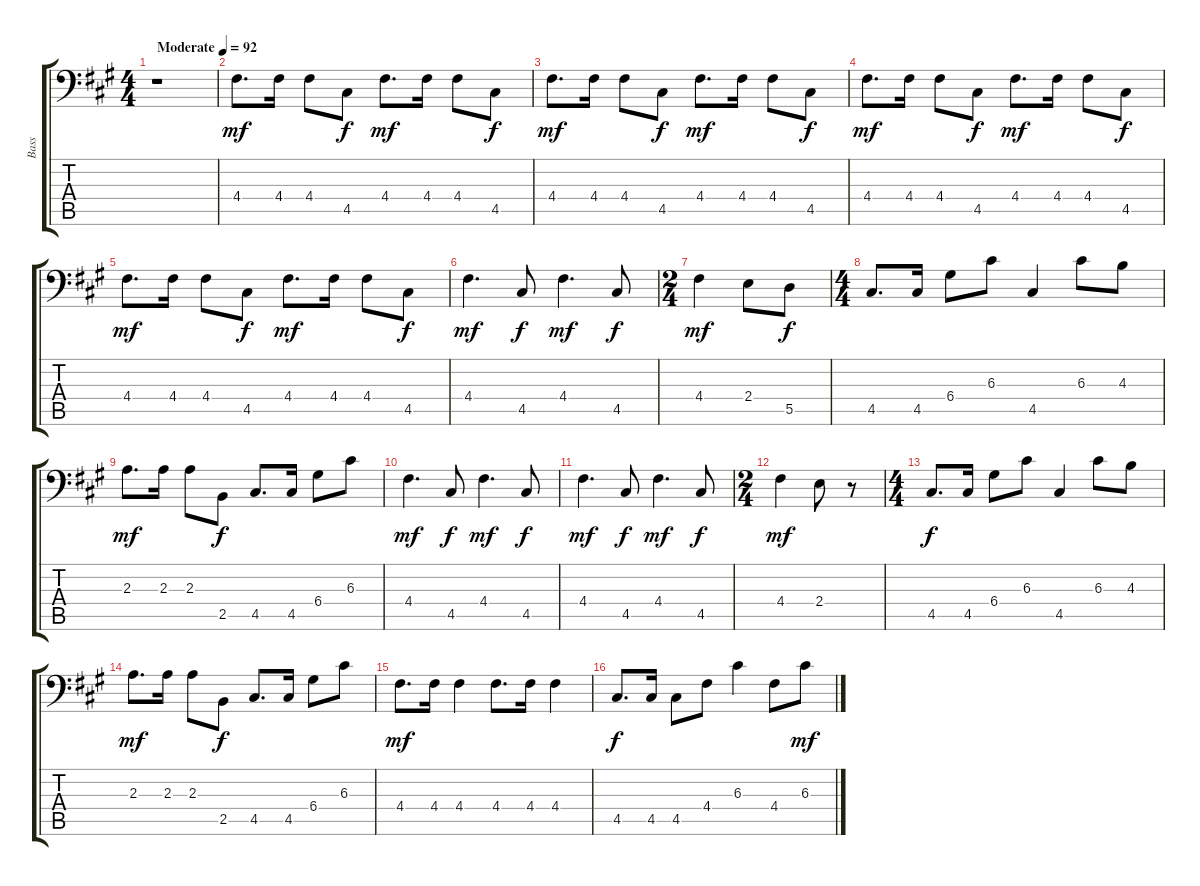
\track ("Bass" "Bass") {instrument electricbassfinger}
\staff {score tabs}
\tuning (E3 B2 G2 D2 A1 E1) {hide}
\ts (4 4)
\tempo (92 "Moderate")
\clef f4
\ks f#minor
r.1{dy mf instrument electricbassfinger} |
4.4.8{d} 4.4.16 4.4.8 4.5.8{dy f} 4.4.8{d dy mf} 4.4.16 4.4.8 4.5.8{dy f} |
4.4.8{d dy mf} 4.4.16 4.4.8 4.5.8{dy f} 4.4.8{d dy mf} 4.4.16 4.4.8 4.5.8{dy f} |
4.4.8{d dy mf} 4.4.16 4.4.8 4.5.8{dy f} 4.4.8{d dy mf} 4.4.16 4.4.8 4.5.8{dy f} |
4.4.8{d dy mf} 4.4.16 4.4.8 4.5.8{dy f} 4.4.8{d dy mf} 4.4.16 4.4.8 4.5.8{dy f} |
4.4.4{d dy mf} 4.5.8{dy f} 4.4.4{d dy mf} 4.5.8{dy f} |
\ts (2 4)
4.4.4{dy mf} 2.4.8 5.5.8{dy f} |
\ts (4 4)
4.5.8{d} 4.5.16 6.4.8 6.3.8 4.5.4 6.3.8 4.3.8 |
2.3.8{d dy mf} 2.3.16 2.3.8 2.5.8{dy f} 4.5.8{d} 4.5.16 6.4.8 6.3.8 |
4.4.4{d dy mf} 4.5.8{dy f} 4.4.4{d dy mf} 4.5.8{dy f} |
4.4.4{d dy mf} 4.5.8{dy f} 4.4.4{d dy mf} 4.5.8{dy f} |
\ts (2 4)
4.4.4{dy mf} 2.4.8 r.8 |
\ts (4 4)
4.5.8{d dy f} 4.5.16 6.4.8 6.3.8 4.5.4 6.3.8 4.3.8 |
2.3.8{d dy mf} 2.3.16 2.3.8 2.5.8{dy f} 4.5.8{d} 4.5.16 6.4.8 6.3.8 |
4.4.8{d dy mf} 4.4.16 4.4.4 4.4.8{d} 4.4.16 4.4.4 |
4.5.8{d dy f} 4.5.16 4.5.8 4.4.8 6.3.4 4.4.8 6.3.8{dy mf}
